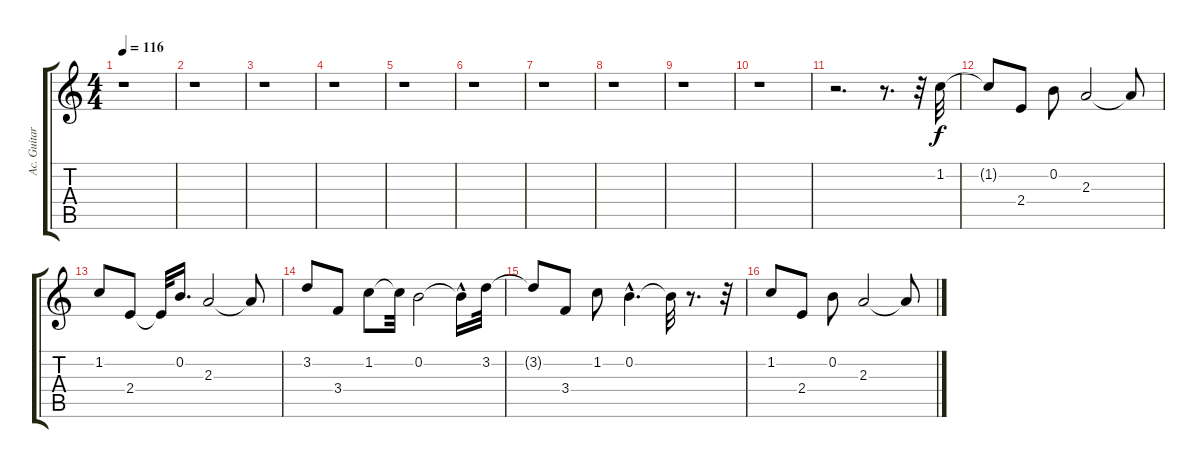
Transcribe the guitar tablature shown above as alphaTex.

\track ("Ac. Guitar" "Ac. Guitar") {instrument acousticguitarsteel}
\staff {score tabs}
\tuning (E4 B3 G3 D3 A2 E2) {hide}
\ts (4 4)
\tempo 116
\clef g2
\ks c
r.1{dy f} |
r.1 |
r.1 |
r.1 |
r.1 |
r.1 |
r.1 |
r.1 |
r.1 |
r.1 |
r.2{d} r.8{d} r.32 1.2.32 |
1.2{t}.8 2.4.8 0.2.8 2.3.2 2.3{t}.8 |
1.2.8 2.4.8 2.4{t}.32 0.2.16{d} 2.3.2 2.3{t}.8 |
3.2.8 3.4.8 1.2.8 1.2{t}.32 0.2.2 0.2{hac t}.16 3.2.32 |
3.2{t}.8 3.4.8 1.2.8 0.2{hac}.4{d} 0.2{t}.32 r.8{d} r.32 |
1.2.8 2.4.8 0.2.8 2.3.2 2.3{t}.8
